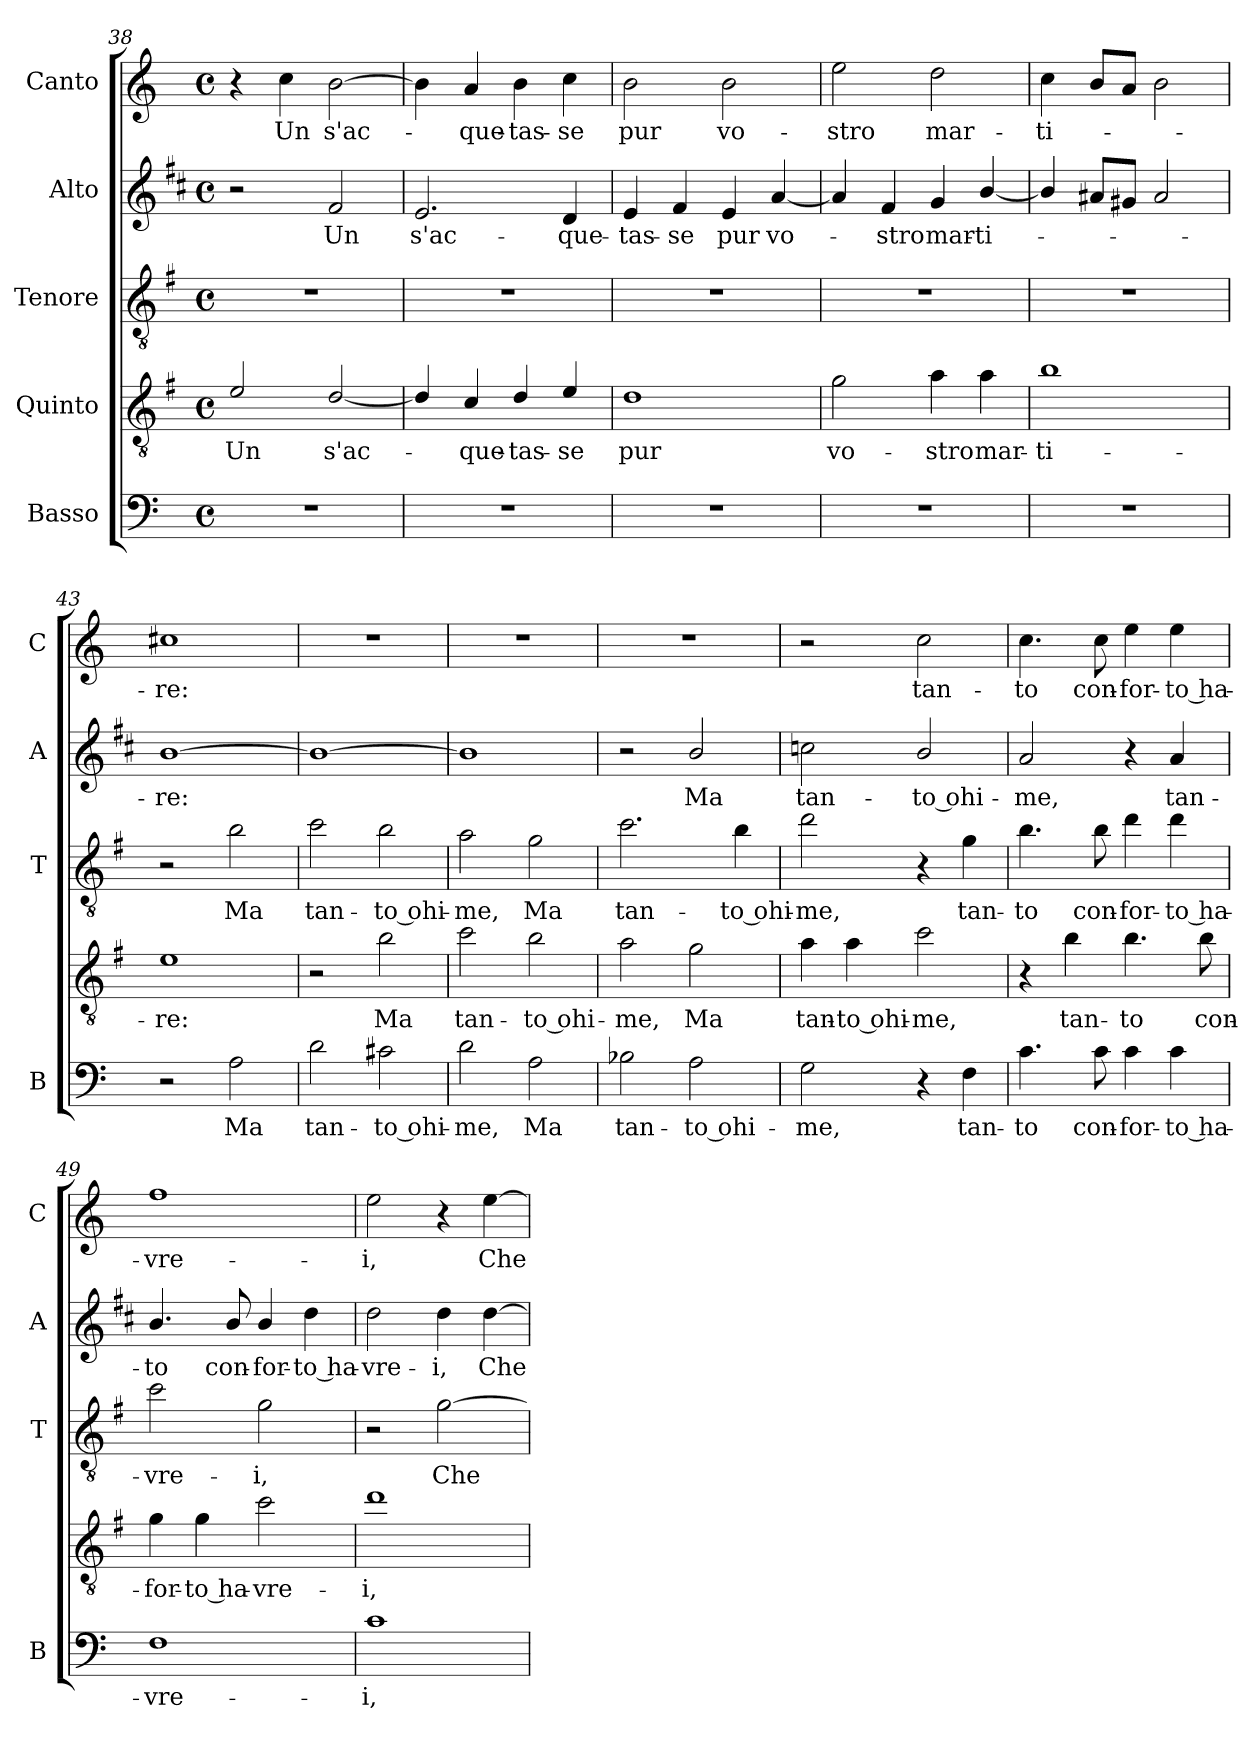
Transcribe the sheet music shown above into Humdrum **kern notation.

**kern	**text	**kern	**text	**kern	**text	**kern	**text	**kern	**text
*part5	*part5	*part4	*part4	*part3	*part3	*part2	*part2	*part1	*part1
*staff5	*staff5	*staff4	*staff4	*staff3	*staff3	*staff2	*staff2	*staff1	*staff1
*I"Basso	*	*I"Quinto	*	*I"Tenore	*	*I"Alto	*	*I"Canto	*
*I'B	*	*	*	*I'T	*	*I'A	*	*I'C	*
*clefF4	*	*clefGv2	*	*clefGv2	*	*clefG2	*	*clefG2	*
*	*	*ITrd4c7	*	*ITrd4c7	*	*ITrd1c2	*	*	*
*k[]	*	*k[]	*	*k[]	*	*k[]	*	*k[]	*
*C:	*	*C:	*	*C:	*	*C:	*	*C:	*
*M4/4	*	*M4/4	*	*M4/4	*	*M4/4	*	*M4/4	*
*met(c)	*	*met(c)	*	*met(c)	*	*met(c)	*	*met(c)	*
=38	=38	=38	=38	=38	=38	=38	=38	=38	=38
!	!	!	!LO:LY:b	!	!	!	!	!	!
1r	.	2A/	Un	1r	.	2r	.	4r	.
!	!	!	!	!	!	!	!	!	!LO:LY:b
.	.	.	.	.	.	.	.	4cc\	Un
!	!	!	!LO:LY:b	!	!	!	!LO:LY:b	!	!LO:LY:b
.	.	[2G/	s'ac-	.	.	2e/	Un	[2b\	s'ac-
!!LO:PB:g=z
=39	=39	=39	=39	=39	=39	=39	=39	=39	=39
!	!	!	!	!	!	!	!LO:LY:b	!	!
1r	.	4G/]	.	1r	.	2.d/	s'ac-	4b\]	.
!	!	!	!LO:LY:b	!	!	!	!	!	!LO:LY:b
.	.	4F/	-que-	.	.	.	.	4a/	-que-
!	!	!	!LO:LY:b	!	!	!	!	!	!LO:LY:b
.	.	4G/	-tas-	.	.	.	.	4b\	-tas-
!	!	!	!LO:LY:b	!	!	!	!LO:LY:b	!	!LO:LY:b
.	.	4A/	-se	.	.	4c/	-que-	4cc\	-se
=40	=40	=40	=40	=40	=40	=40	=40	=40	=40
!	!	!	!LO:LY:b	!	!	!	!LO:LY:b	!	!LO:LY:b
1r	.	1G	pur	1r	.	4d/	-tas-	2b\	pur
!	!	!	!	!	!	!	!LO:LY:b	!	!
.	.	.	.	.	.	4e/	-se	.	.
!	!	!	!	!	!	!	!LO:LY:b	!	!LO:LY:b
.	.	.	.	.	.	4d/	pur	2b\	vo-
!	!	!	!	!	!	!	!LO:LY:b	!	!
.	.	.	.	.	.	[4g/	vo-	.	.
=41	=41	=41	=41	=41	=41	=41	=41	=41	=41
!	!	!	!LO:LY:b	!	!	!	!	!	!LO:LY:b
1r	.	2c\	vo-	1r	.	4g/]	.	2ee\	-stro
!	!	!	!	!	!	!	!LO:LY:b	!	!
.	.	.	.	.	.	4e/	-stro	.	.
!	!	!	!LO:LY:b	!	!	!	!LO:LY:b	!	!LO:LY:b
.	.	4d\	-stro	.	.	4f/	mar-	2dd\	mar-
!	!	!	!LO:LY:b	!	!	!	!LO:LY:b	!	!
.	.	4d\	mar-	.	.	[4a/	-ti-	.	.
=42	=42	=42	=42	=42	=42	=42	=42	=42	=42
!	!	!	!LO:LY:b	!	!	!	!	!	!LO:LY:b
1r	.	1e	-ti-	1r	.	4a/]	.	4cc\	-ti-
.	.	.	.	.	.	8g#X/L	.	8b/L	.
.	.	.	.	.	.	8f#X/J	.	8a/J	.
.	.	.	.	.	.	2g#/	.	2b\	.
=43	=43	=43	=43	=43	=43	=43	=43	=43	=43
!	!	!	!LO:LY:b	!	!	!	!LO:LY:b	!	!LO:LY:b
2r	.	1A	-re:	2r	.	[1a	-re:	1cc#X	-re:
!	!LO:LY:b	!	!	!	!LO:LY:b	!	!	!	!
2A\	Ma	.	.	2e\	Ma	.	.	.	.
=44	=44	=44	=44	=44	=44	=44	=44	=44	=44
!	!LO:LY:b	!	!	!	!LO:LY:b	!	!	!	!
2d\	tan-	2r	.	2f\	tan-	1a_	.	1r	.
!	!LO:LY:b	!	!LO:LY:b	!	!LO:LY:b	!	!	!	!
2c#X\	-to ohi-	2e\	Ma	2e\	-to ohi-	.	.	.	.
=45	=45	=45	=45	=45	=45	=45	=45	=45	=45
!	!LO:LY:b	!	!LO:LY:b	!	!LO:LY:b	!	!	!	!
2d\	-me,	2f\	tan-	2d\	-me,	1a]	.	1r	.
!	!LO:LY:b	!	!LO:LY:b	!	!LO:LY:b	!	!	!	!
2A\	Ma	2e\	-to ohi-	2c\	Ma	.	.	.	.
!!LO:LB:g=z
=46	=46	=46	=46	=46	=46	=46	=46	=46	=46
!	!LO:LY:b	!	!LO:LY:b	!	!LO:LY:b	!	!	!	!
2B-X\	tan-	2d\	-me,	2.f\	tan-	2r	.	1r	.
!	!LO:LY:b	!	!LO:LY:b	!	!	!	!LO:LY:b	!	!
2A\	-to ohi-	2c\	Ma	.	.	2a/	Ma	.	.
!	!	!	!	!	!LO:LY:b	!	!	!	!
.	.	.	.	4e\	-to ohi-	.	.	.	.
=47	=47	=47	=47	=47	=47	=47	=47	=47	=47
!	!LO:LY:b	!	!LO:LY:b	!	!LO:LY:b	!	!LO:LY:b	!	!
2G\	-me,	4d\	tan-	2g\	-me,	2b-X\	tan-	2r	.
!	!	!	!LO:LY:b	!	!	!	!	!	!
.	.	4d\	-to ohi-	.	.	.	.	.	.
!	!	!	!LO:LY:b	!	!	!	!LO:LY:b	!	!LO:LY:b
4r	.	2f\	-me,	4r	.	2a/	-to ohi-	2cc\	tan-
!	!LO:LY:b	!	!	!	!LO:LY:b	!	!	!	!
4F\	tan-	.	.	4c\	tan-	.	.	.	.
=48	=48	=48	=48	=48	=48	=48	=48	=48	=48
!	!LO:LY:b	!	!	!	!LO:LY:b	!	!LO:LY:b	!	!LO:LY:b
4.c\	-to	4r	.	4.e\	-to	2g/	-me,	4.cc\	-to
!	!	!	!LO:LY:b	!	!	!	!	!	!
.	.	4e\	tan-	.	.	.	.	.	.
!	!LO:LY:b	!	!	!	!LO:LY:b	!	!	!	!LO:LY:b
8c\	con-	.	.	8e\	con-	.	.	8cc\	con-
!	!LO:LY:b	!	!LO:LY:b	!	!LO:LY:b	!	!	!	!LO:LY:b
4c\	-for-	4.e\	-to	4g\	-for-	4r	.	4ee\	-for-
!	!LO:LY:b	!	!	!	!LO:LY:b	!	!LO:LY:b	!	!LO:LY:b
4c\	-to ha-	.	.	4g\	-to ha-	4g/	tan-	4ee\	-to ha-
!	!	!	!LO:LY:b	!	!	!	!	!	!
.	.	8e\	con-	.	.	.	.	.	.
=49	=49	=49	=49	=49	=49	=49	=49	=49	=49
!	!LO:LY:b	!	!LO:LY:b	!	!LO:LY:b	!	!LO:LY:b	!	!LO:LY:b
1F	-vre-	4c\	-for-	2f\	-vre-	4.a/	-to	1ff	-vre-
!	!	!	!LO:LY:b	!	!	!	!	!	!
.	.	4c\	-to ha-	.	.	.	.	.	.
!	!	!	!	!	!	!	!LO:LY:b	!	!
.	.	.	.	.	.	8a/	con-	.	.
!	!	!	!LO:LY:b	!	!LO:LY:b	!	!LO:LY:b	!	!
.	.	2f\	-vre-	2c\	-i,	4a/	-for-	.	.
!	!	!	!	!	!	!	!LO:LY:b	!	!
.	.	.	.	.	.	4cc\	-to ha-	.	.
=50	=50	=50	=50	=50	=50	=50	=50	=50	=50
!	!LO:LY:b	!	!LO:LY:b	!	!	!	!LO:LY:b	!	!LO:LY:b
1c	-i,	1g	-i,	2r	.	2cc\	-vre-	2ee\	-i,
!	!	!	!	!	!LO:LY:b	!	!LO:LY:b	!	!
.	.	.	.	[2c\	Che	4cc\	-i,	4r	.
!	!	!	!	!	!	!	!LO:LY:b	!	!LO:LY:b
.	.	.	.	.	.	[4cc\	Che	[4ee\	Che
=	=	=	=	=	=	=	=	=	=
*-	*-	*-	*-	*-	*-	*-	*-	*-	*-
